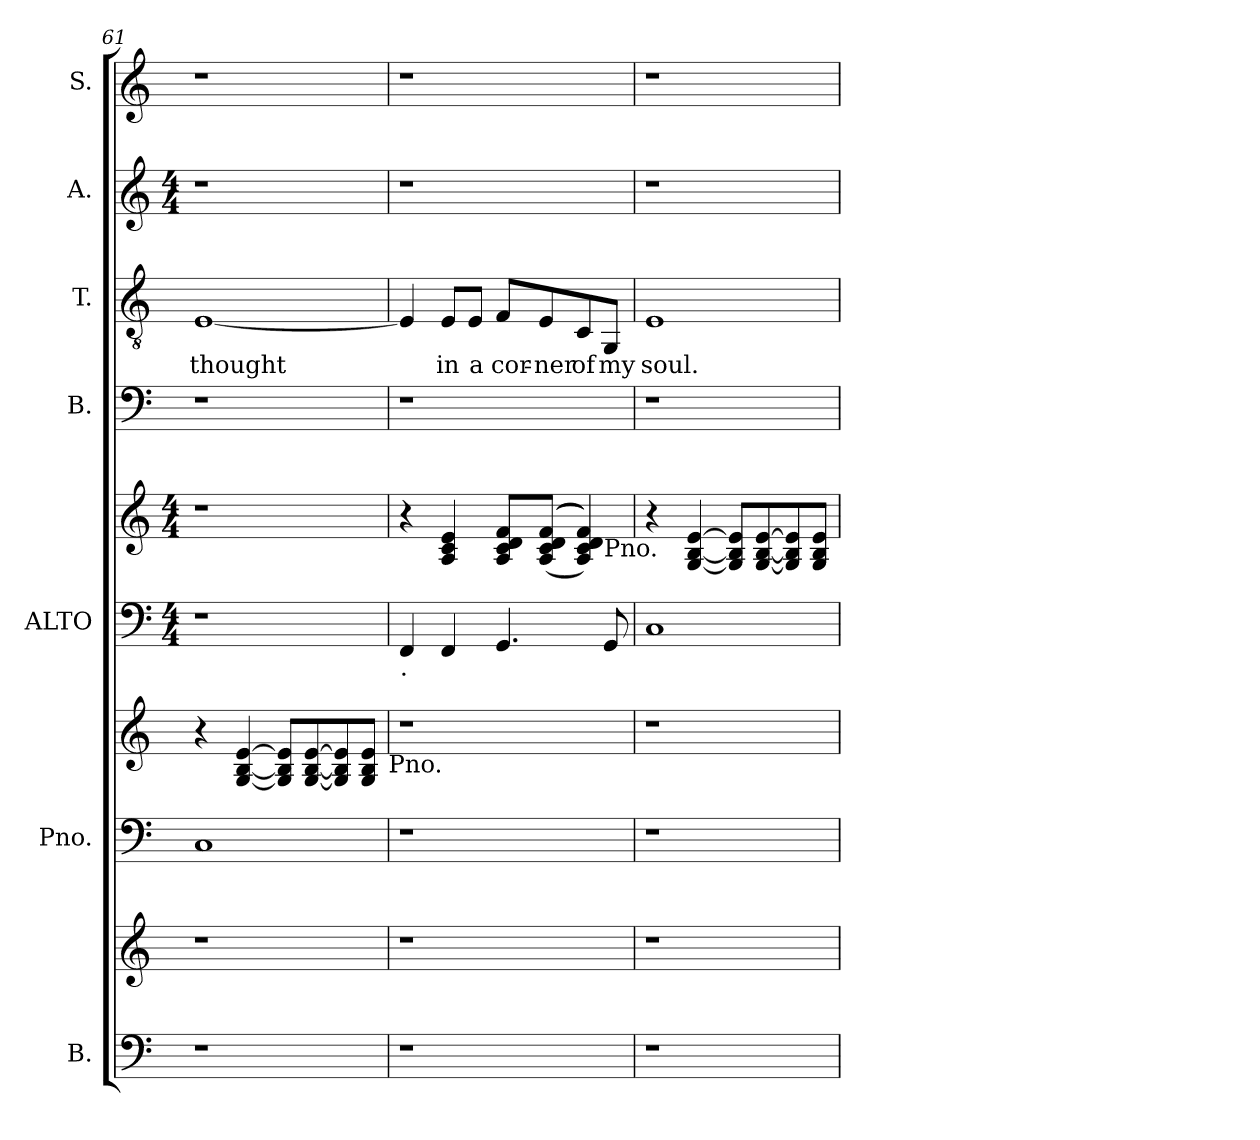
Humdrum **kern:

**kern	**kern	**kern	**kern	**kern	**kern	**kern	**kern	**text	**kern	**kern
*part7	*part7	*part6	*part6	*part5	*part5	*part4	*part3	*part3	*part2	*part1
*staff10	*staff9	*staff8	*staff7	*staff6	*staff5	*staff4	*staff3	*staff3	*staff2	*staff1
*I"B.	*	*I"Pno.	*	*I"ALTO	*	*I"B.	*I"T.	*	*I"A.	*I"S.
*	*	*	*	*	*	*I'B.	*I'T.	*	*I'A.	*I'S.
*clefF4	*clefG2	*clefF4	*clefG2	*clefF4	*clefG2	*clefF4	*clefGv2	*	*clefG2	*clefG2
*	*	*	*	*M4/4	*M4/4	*	*	*	*M4/4	*
=61	=61	=61	=61	=61	=61	=61	=61	=61	=61	=61
!	!	!	!	!	!	!	!	!LO:LY:b	!	!
1r	1r	1C	4r	1r	1r	1r	[>1E	thought	1r	1r
.	.	.	[<4G/ [>4e/ [>4B/	.	.	.	.	.	.	.
.	.	.	8G/] 8B/] 8e/]L	.	.	.	.	.	.	.
.	.	.	[>8e/ [<8G/ [>8B/	.	.	.	.	.	.	.
.	.	.	8G/] 8B/] 8e/]	.	.	.	.	.	.	.
.	.	.	8G/ 8B/ 8e/J	.	.	.	.	.	.	.
!	!	!	!LO:TX:b:t=Pno.	!	!	!	!	!	!	!
!!LO:PB:g=z
=62	=62	=62	=62	=62	=62	=62	=62	=62	=62	=62
!	!	!	!	!LO:TX:b:t=.	!	!	!	!	!	!
*	*	*	*	*	*^	*	*	*	*	*
1r	1r	1r	1r	4FF/	4r	2..ryy	1r	4E/]	.	1r	1r
!	!	!	!	!	!	!	!	!	!LO:LY:b:cj	!	!
.	.	.	.	4FF/	4A/ 4c/ 4e/	.	.	8E/L	in	.	.
!	!	!	!	!	!	!	!	!	!LO:LY:b:cj	!	!
.	.	.	.	.	.	.	.	8E/J	a	.	.
!	!	!	!	!	!	!	!	!	!LO:LY:b:cj	!	!
.	.	.	.	4.GG/	8c/ 8f/ 8A/ 8d/L	.	.	8F/L	cor-	.	.
!	!	!	!	!	!	!	!	!	!LO:LY:b:cj	!	!
.	.	.	.	.	(<(<(>8c/ 8f/ 8A/ 8d/J	.	.	8E/	-ner	.	.
!	!	!	!	!	!	!	!	!	!LO:LY:b:cj	!	!
.	.	.	.	.	4c/ 4f/ 4A/ 4d/)))	.	.	8C/	of	.	.
!	!	!	!	!	!	!LO:TX:b:t=Pno.	!	!	!	!	!
!	!	!	!	!	!	!	!	!	!LO:LY:b:cj	!	!
.	.	.	.	8GG/	.	8ryy	.	8GG/J	my	.	.
=63	=63	=63	=63	=63	=63	=63	=63	=63	=63	=63	=63
!	!	!	!	!	!	!	!	!	!LO:LY:b:cj	!	!
*	*	*	*	*	*v	*v	*	*	*	*	*
1r	1r	1r	1r	1C	4r	1r	1E	soul.	1r	1r
.	.	.	.	.	[<4G/ [>4e/ [<4B/	.	.	.	.	.
.	.	.	.	.	8G/] 8B/] 8e/]L	.	.	.	.	.
.	.	.	.	.	[>8e/ [<8G/ [<8B/	.	.	.	.	.
.	.	.	.	.	8G/] 8B/] 8e/]	.	.	.	.	.
.	.	.	.	.	8G/ 8B/ 8e/J	.	.	.	.	.
=	=	=	=	=	=	=	=	=	=	=
*-	*-	*-	*-	*-	*-	*-	*-	*-	*-	*-
